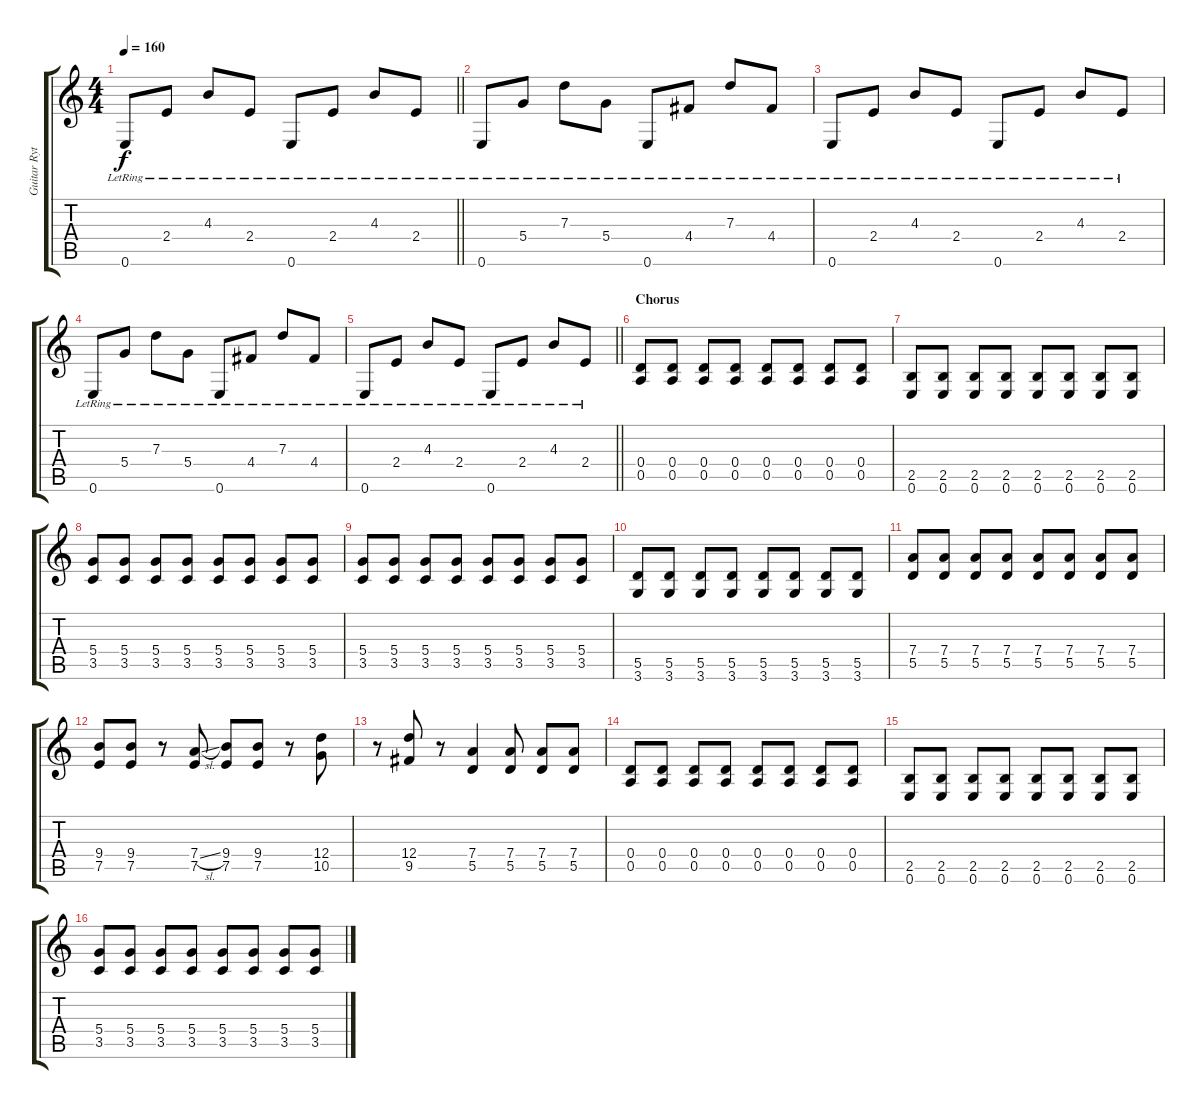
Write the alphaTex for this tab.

\track ("Guitar Rythm" "Guitar Ryt") {instrument acousticguitarsteel}
\staff {score tabs}
\tuning (E4 B3 G3 D3 A2 E2) {hide}
\ts (4 4)
\tempo 160
\clef g2
\barLineRight lightlight
\ks c
0.6{lr}.8{dy f} 2.4{lr}.8 4.3{lr}.8 2.4{lr}.8 0.6{lr}.8 2.4{lr}.8 4.3{lr}.8 2.4{lr}.8 |
0.6{lr}.8 5.4{lr}.8 7.3{lr}.8 5.4{lr}.8 0.6{lr}.8 4.4{lr}.8 7.3{lr}.8 4.4{lr}.8 |
0.6{lr}.8 2.4{lr}.8 4.3{lr}.8 2.4{lr}.8 0.6{lr}.8 2.4{lr}.8 4.3{lr}.8 2.4{lr}.8 |
0.6{lr}.8 5.4{lr}.8 7.3{lr}.8 5.4{lr}.8 0.6{lr}.8 4.4{lr}.8 7.3{lr}.8 4.4{lr}.8 |
\barLineRight lightlight
0.6{lr}.8 2.4{lr}.8 4.3{lr}.8 2.4{lr}.8 0.6{lr}.8 2.4{lr}.8 4.3{lr}.8 2.4{lr}.8 |
\section ("" "Chorus")
(0.4 0.5).8{balance 0 instrument distortionguitar} (0.4 0.5).8 (0.4 0.5).8 (0.4 0.5).8 (0.4 0.5).8 (0.4 0.5).8 (0.4 0.5).8 (0.4 0.5).8 |
(2.5 0.6).8 (2.5 0.6).8 (2.5 0.6).8 (2.5 0.6).8 (2.5 0.6).8 (2.5 0.6).8 (2.5 0.6).8 (2.5 0.6).8 |
(5.4 3.5).8 (5.4 3.5).8 (5.4 3.5).8 (5.4 3.5).8 (5.4 3.5).8 (5.4 3.5).8 (5.4 3.5).8 (5.4 3.5).8 |
(5.4 3.5).8 (5.4 3.5).8 (5.4 3.5).8 (5.4 3.5).8 (5.4 3.5).8 (5.4 3.5).8 (5.4 3.5).8 (5.4 3.5).8 |
(5.5 3.6).8 (5.5 3.6).8 (5.5 3.6).8 (5.5 3.6).8 (5.5 3.6).8 (5.5 3.6).8 (5.5 3.6).8 (5.5 3.6).8 |
(7.4 5.5).8 (7.4 5.5).8 (7.4 5.5).8 (7.4 5.5).8 (7.4 5.5).8 (7.4 5.5).8 (7.4 5.5).8 (7.4 5.5).8 |
(9.4 7.5).8 (9.4 7.5).8 r.8 (7.4{sl} 7.5).8 (9.4 7.5).8 (9.4 7.5).8 r.8 (12.4 10.5).8 |
r.8 (12.4 9.5).8 r.8 (7.4 5.5).4 (7.4 5.5).8 (7.4 5.5).8 (7.4 5.5).8 |
(0.4 0.5).8{balance 0 instrument distortionguitar} (0.4 0.5).8 (0.4 0.5).8 (0.4 0.5).8 (0.4 0.5).8 (0.4 0.5).8 (0.4 0.5).8 (0.4 0.5).8 |
(2.5 0.6).8 (2.5 0.6).8 (2.5 0.6).8 (2.5 0.6).8 (2.5 0.6).8 (2.5 0.6).8 (2.5 0.6).8 (2.5 0.6).8 |
(5.4 3.5).8 (5.4 3.5).8 (5.4 3.5).8 (5.4 3.5).8 (5.4 3.5).8 (5.4 3.5).8 (5.4 3.5).8 (5.4 3.5).8
